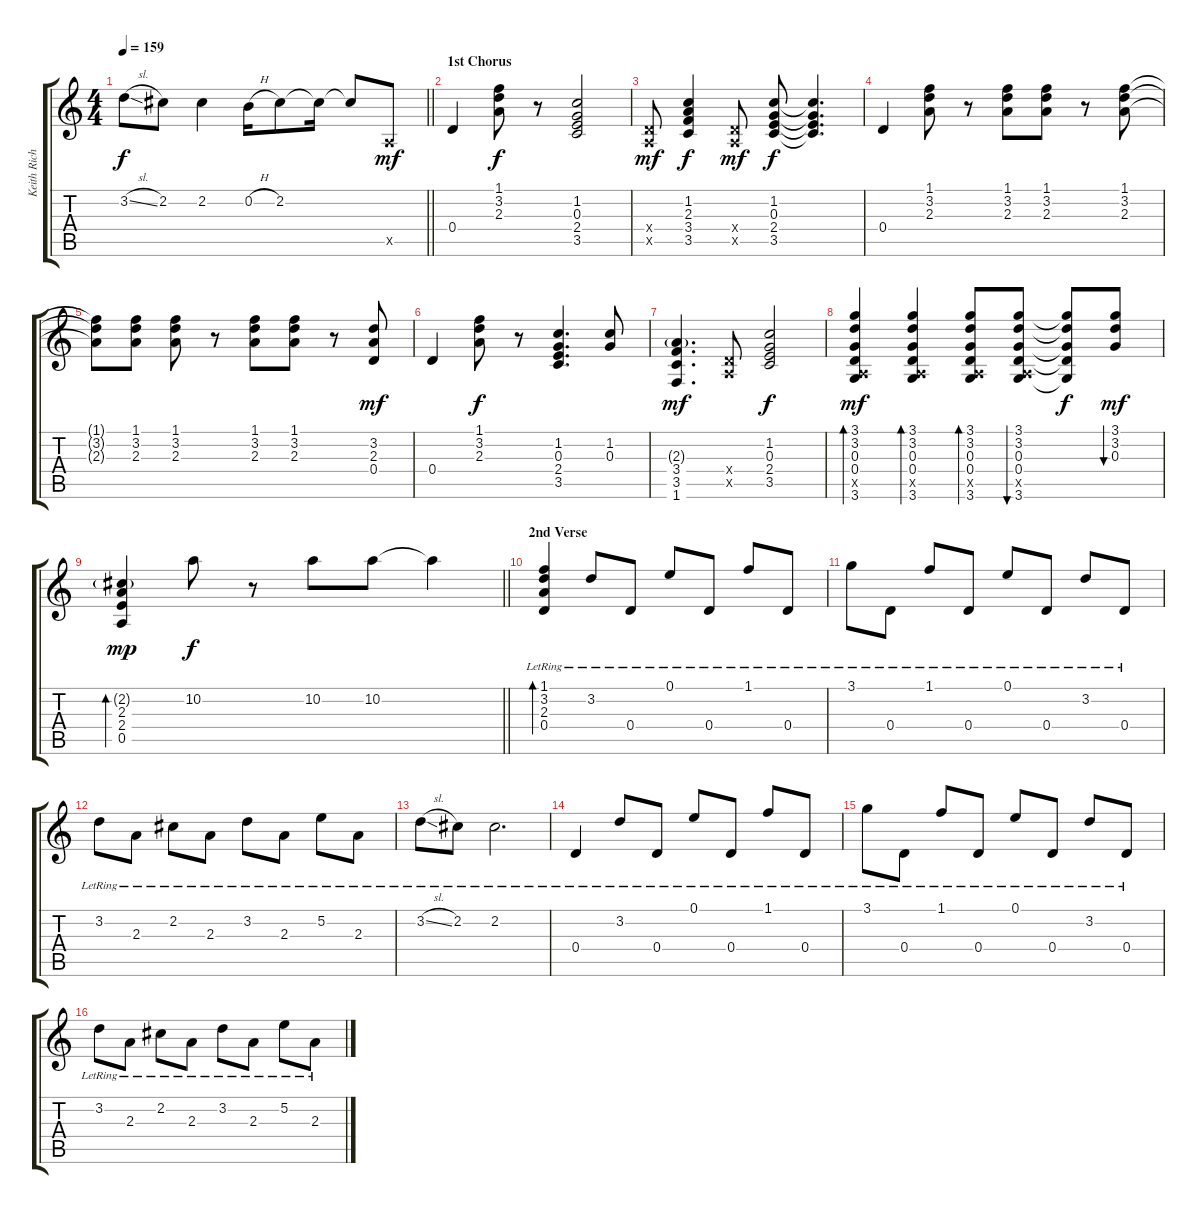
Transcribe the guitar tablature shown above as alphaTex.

\track ("Keith Richards (Lead Guitar)" "Keith Rich") {instrument electricguitarjazz}
\staff {score tabs}
\tuning (E4 B3 G3 D3 A2 E2) {hide}
\ts (4 4)
\tempo 159
\clef g2
\barLineRight lightlight
\ks c
3.2{sl}.8{dy f} 2.2.8 2.2.4 0.2{h}.16 2.2.8 2.2{t}.16 2.2{t}.8 0.5{x}.8{dy mf} |
\section ("" "1st Chorus")
0.4.4 (1.1 3.2 2.3).8{dy f} r.8 (1.2 0.3 2.4 3.5).2 |
(0.4{x} 0.5{x}).8{dy mf} (1.2 2.3 3.4 3.5).4{dy f} (0.4{x} 0.5{x}).8{dy mf} (1.2 0.3 2.4 3.5).8{dy f} (1.2{t} 0.3{t} 2.4{t} 3.5{t}).4{d} |
0.4.4 (1.1 3.2 2.3).8 r.8 (1.1 3.2 2.3).8 (1.1 3.2 2.3).8 r.8 (1.1 3.2 2.3).8 |
(1.1{t} 3.2{t} 2.3{t}).8 (1.1 3.2 2.3).8 (1.1 3.2 2.3).8 r.8 (1.1 3.2 2.3).8 (1.1 3.2 2.3).8 r.8 (3.2 2.3 0.4).8{dy mf} |
0.4.4 (1.1 3.2 2.3).8{dy f} r.8 (1.2 0.3 2.4 3.5).4{d} (1.2 0.3).8 |
(2.3{g} 3.4 3.5 1.6).4{d dy mf} (0.4{x} 0.5{x}).8 (1.2 0.3 2.4 3.5).2{dy f} |
(3.1 3.2 0.3 0.4 0.5{x} 3.6).4{bd 60 dy mf} (3.1 3.2 0.3 0.4 0.5{x} 3.6).4{bd 60} (3.1 3.2 0.3 0.4 0.5{x} 3.6).8{bd 60} (3.1 3.2 0.3 0.4 0.5{x} 3.6).8{bu 60} (3.1{t} 3.2{t} 0.3{t} 0.4{t} 3.6{t}).8{dy f} (3.1 3.2 0.3).8{bu 60 dy mf} |
\barLineRight lightlight
(2.2{g} 2.3 2.4 0.5).4{bd 240 dy mp} 10.2.8{dy f} r.8 10.2.8 10.2.8 10.2{t}.4 |
\section ("" "2nd Verse")
(1.1 3.2 2.3 0.4{lr}).4{bd 480} 3.2{lr}.8 0.4{lr}.8 0.1{lr}.8 0.4{lr}.8 1.1{lr}.8 0.4{lr}.8 |
3.1{lr}.8 0.4{lr}.8 1.1{lr}.8 0.4{lr}.8 0.1{lr}.8 0.4{lr}.8 3.2{lr}.8 0.4{lr}.8 |
3.2{lr}.8 2.3{lr}.8 2.2{lr}.8 2.3{lr}.8 3.2{lr}.8 2.3{lr}.8 5.2{lr}.8 2.3{lr}.8 |
3.2{sl lr}.8 2.2{lr}.8 2.2{lr}.2{d} |
0.4{lr}.4 3.2{lr}.8 0.4{lr}.8 0.1{lr}.8 0.4{lr}.8 1.1{lr}.8 0.4{lr}.8 |
3.1{lr}.8 0.4{lr}.8 1.1{lr}.8 0.4{lr}.8 0.1{lr}.8 0.4{lr}.8 3.2{lr}.8 0.4{lr}.8 |
3.2{lr}.8 2.3{lr}.8 2.2{lr}.8 2.3{lr}.8 3.2{lr}.8 2.3{lr}.8 5.2{lr}.8 2.3{lr}.8
